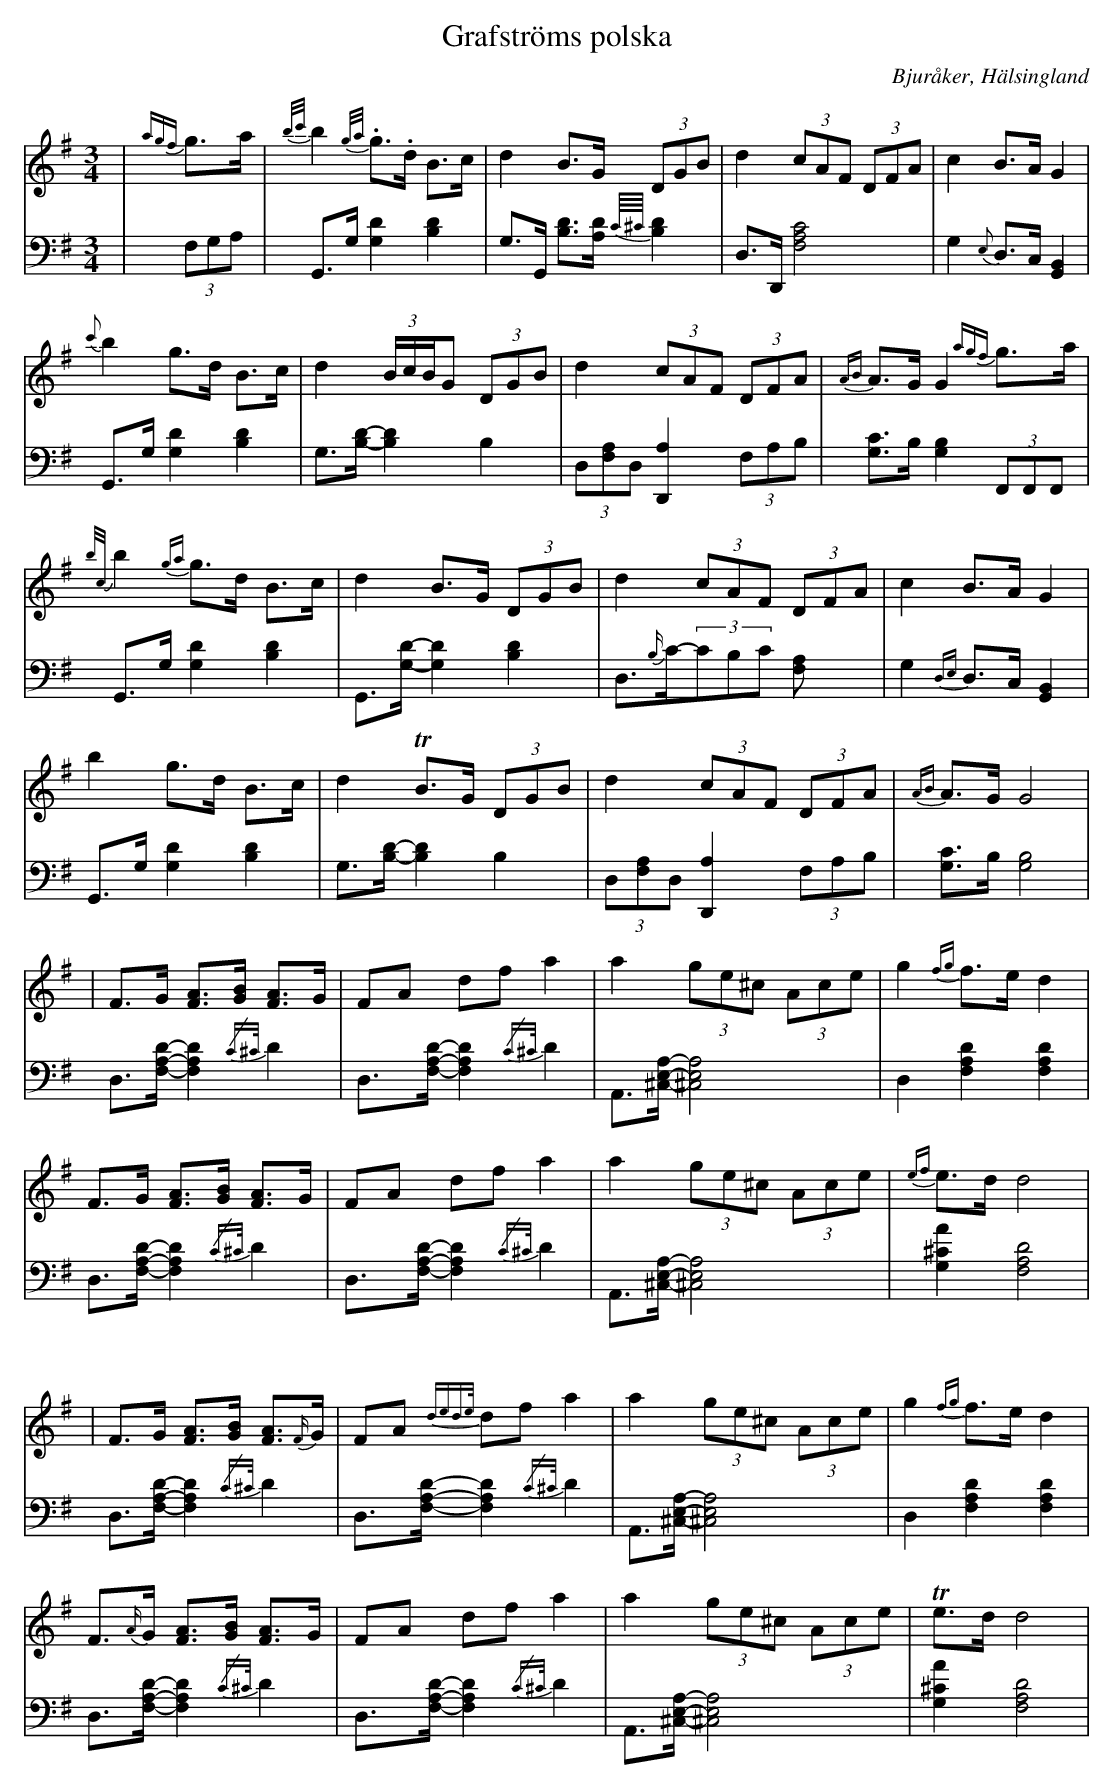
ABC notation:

X:1
T: Grafströms polska
O: Bjuråker, Hälsingland
M: 3/4
L: 1/8
K: G
V:1
V:2
V: 1
|{agf}g>a|{b/c'/}b2. {g/a/}g.>d B>c|d2 B>G (3DGB|d2 (3cAF (3DFA|c2 B>A G2|
{c'}b2 g>d B>c|d2 (3B/c/B/G (3DGB|d2 (3cAF (3DFA|{AB}A>G G2 {agf}g>a|
{b/c/}b2 {ga}g>d B>c|d2 B>G (3DGB|d2 (3cAF (3DFA|c2 B>A G2|
b2 g>d B>c|d2 TB>G (3DGB|d2 (3cAF (3DFA|{AB}A>G G4|
|F>G [FA]>[GB] [FA]>G |FA df a2 |a2 (3ge^c (3Ace |g2 {fg}f>e d2 |
F>G [FA]>[GB] [FA]>G |FA df a2 |a2 (3ge^c (3Ace |{ef}e>d d4|
|F>G [FA]>[GB] [FA]>{F/}G |FA {dede/}df a2 |a2 (3ge^c (3Ace |g2 {fg}f>e d2 |
F>{A/}G [FA]>[GB] [FA]>G |FA df a2 |a2 (3ge^c (3Ace |Te>d d4|
V:2 clef=bass
|(3F,G,A, | G,,>G, [G,2D2] [B,2D2]|G,>G,, [B,D]>[A,D] {C//^C//}[B,D]2|D,>D,, [F,4A,4C4]| G,2 {E,}D,>C, [G,,2B,,2]|
 G,,>G, [G,2D2] [B,2D2]|G,>[B,D]-[B,2D2] B,2|(3D,[F,A,]D, [D,,2A,2] (3F,A,B,| [G,C]>B, [G,2B,2](3F,,F,,F,,|
G,,>G, [G,2D2] [B,2D2]|G,,>[G,D]-[G,2D2] [B,2D2]|D,>{B,/}C-(3CB,C [F,2A,]| G,2 {D,E,}D,>C, [G,,2B,,2]|
 G,,>G, [G,2D2] [B,2D2]|G,>[B,D]-[B,2D2] B,2|(3D,[F,A,]D, [D,,2A,2] (3F,A,B,| [G,C]>B, [G,4B,4]|
D,>[F,A,D]-[F,2A,2D2] {/C^C/}D2|D,>[F,A,D]-[F,2A,2D2] {/C^C/}D2| A,,>[^C,E,A,]-[^C,4E,4A,4]|D,2 [F,2A,2D2] [F,2A,2D2] |
D,>[F,A,D]-[F,2A,2D2] {/C^C/}D2| D,>[F,A,D]-[F,2A,2D2] {/C^C/}D2| A,,>[^C,E,A,]-[^C,4E,4A,4]| [G,2A2^C2] [F,4A,4D4]|
D,>[F,A,D]-[F,2A,2D2] {/C^C/}D2|D,>[F,A,D]-[F,2A,2D2] {/C^C/}D2| A,,>[^C,E,A,]-[^C,4E,4A,4]|D,2 [F,2A,2D2] [F,2A,2D2] |
D,>[F,A,D]-[F,2A,2D2] {/C^C/}D2| D,>[F,A,D]-[F,2A,2D2] {/C^C/}D2| A,,>[^C,E,A,]-[^C,4E,4A,4]| [G,2A2^C2] [F,4A,4D4]|
